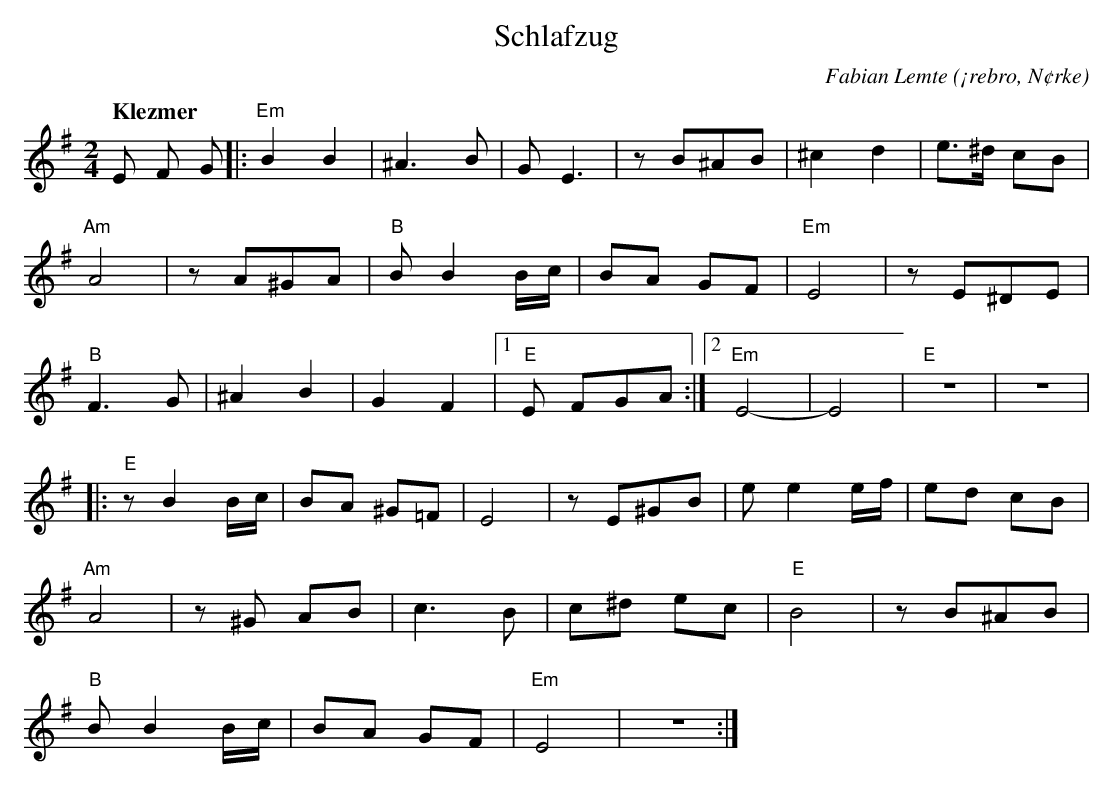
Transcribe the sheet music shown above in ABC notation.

X:1
T:Schlafzug
O:¡rebro, N¢rke
C:Fabian Lemte
Q:"Klezmer"
M:2/4
L:1/8
K:Em
E F G |:"Em" B2 B2 | ^A3B | GE3 | zB^AB | ^c2 d2 | e>^d cB |
"Am" A4 | zA^GA |"B" B B2 B/2c/2 | BA GF |"Em" E4 | zE^DE |
"B" F3G | ^A2 B2 | G2 F2 |1"E" E FGA :|2"Em" E4- | E4 |"E" z4 | z4 |
|:"E" zB2 B/2c/2 | BA ^G=F | E4 | zE^GB | e e2 e/2f/2| ed cB |
"Am" A4 | z^G AB | c3B | c^d ec |"E" B4 | zB^AB |
"B" B B2 B/2c/2 | BA GF |"Em" E4 | z4 :|
